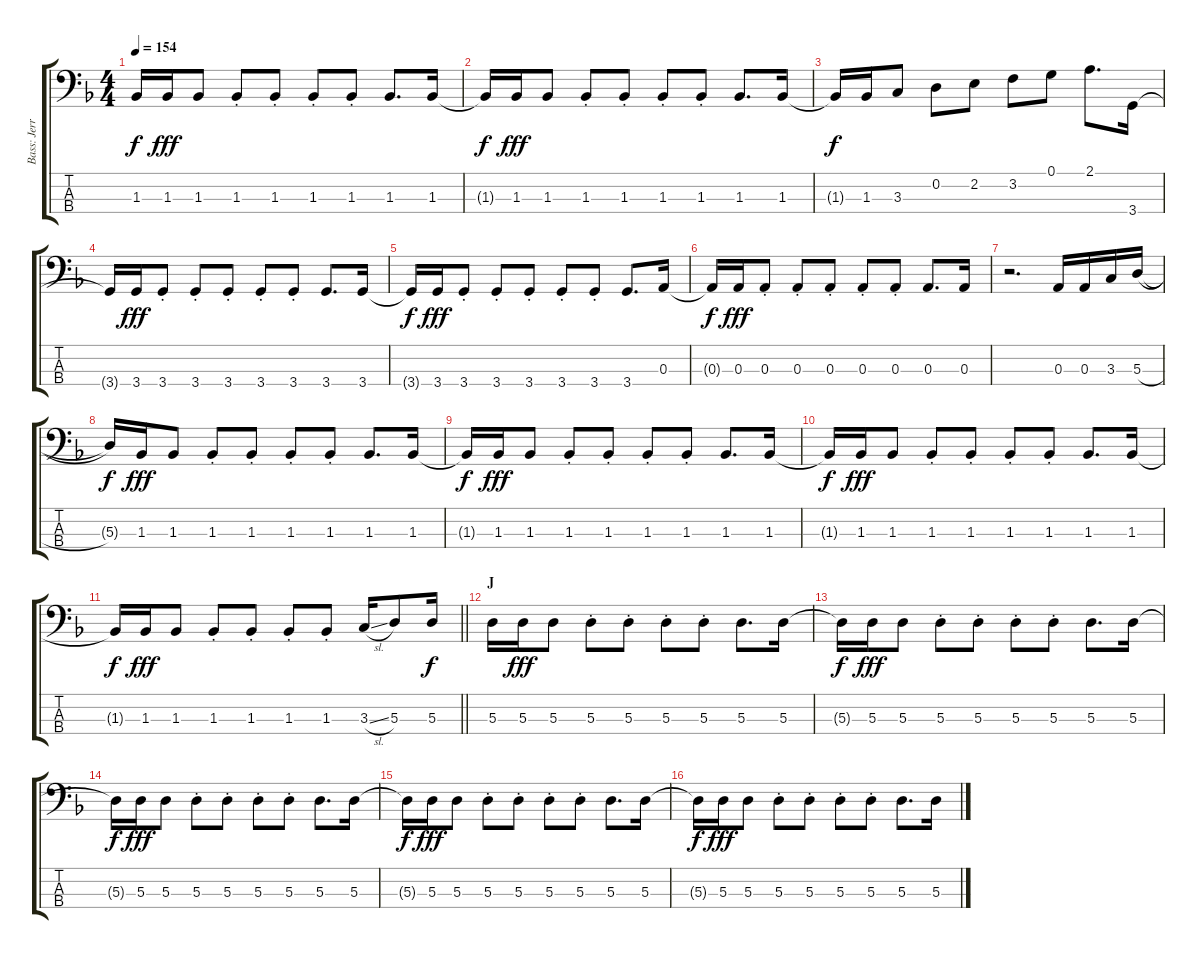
\track ("Bass: Jerry" "Bass: Jerr") {instrument electricbassfinger}
\staff {score tabs}
\tuning (G2 D2 A1 E1) {hide}
\ts (4 4)
\tempo 154
\clef f4
\ks f
1.3{t}.16{dy f} 1.3.16{dy fff} 1.3.8 1.3{st}.8 1.3{st}.8 1.3{st}.8 1.3{st}.8 1.3.8{d} 1.3.16 |
1.3{t}.16{dy f} 1.3.16{dy fff} 1.3.8 1.3{st}.8 1.3{st}.8 1.3{st}.8 1.3{st}.8 1.3.8{d} 1.3.16 |
1.3{t}.16{dy f} 1.3.16 3.3.8 0.2.8 2.2.8 3.2.8 0.1.8 2.1.8{d} 3.4.16 |
3.4{t}.16 3.4.16{dy fff} 3.4{st}.8 3.4{st}.8 3.4{st}.8 3.4{st}.8 3.4{st}.8 3.4.8{d} 3.4.16 |
3.4{t}.16{dy f} 3.4.16{dy fff} 3.4{st}.8 3.4{st}.8 3.4{st}.8 3.4{st}.8 3.4{st}.8 3.4.8{d} 0.3.16 |
0.3{t}.16{dy f} 0.3.16{dy fff} 0.3{st}.8 0.3{st}.8 0.3{st}.8 0.3{st}.8 0.3{st}.8 0.3.8{d} 0.3.16 |
r.2{d} 0.3.16 0.3.16 3.3.16 5.3{h}.16 |
5.3{t}.16{dy f} 1.3.16{dy fff} 1.3.8 1.3{st}.8 1.3{st}.8 1.3{st}.8 1.3{st}.8 1.3.8{d} 1.3.16 |
1.3{t}.16{dy f} 1.3.16{dy fff} 1.3.8 1.3{st}.8 1.3{st}.8 1.3{st}.8 1.3{st}.8 1.3.8{d} 1.3.16 |
1.3{t}.16{dy f} 1.3.16{dy fff} 1.3.8 1.3{st}.8 1.3{st}.8 1.3{st}.8 1.3{st}.8 1.3.8{d} 1.3.16 |
\barLineRight lightlight
1.3{t}.16{dy f} 1.3.16{dy fff} 1.3.8 1.3{st}.8 1.3{st}.8 1.3{st}.8 1.3{st}.8 3.3{sl}.16 5.3.8 5.3.16{dy f} |
\section ("" "J")
5.3.16 5.3.16{dy fff} 5.3.8 5.3{st}.8 5.3{st}.8 5.3{st}.8 5.3{st}.8 5.3.8{d} 5.3.16 |
5.3{t}.16{dy f} 5.3.16{dy fff} 5.3.8 5.3{st}.8 5.3{st}.8 5.3{st}.8 5.3{st}.8 5.3.8{d} 5.3.16 |
5.3{t}.16{dy f} 5.3.16{dy fff} 5.3.8 5.3{st}.8 5.3{st}.8 5.3{st}.8 5.3{st}.8 5.3.8{d} 5.3.16 |
5.3{t}.16{dy f} 5.3.16{dy fff} 5.3.8 5.3{st}.8 5.3{st}.8 5.3{st}.8 5.3{st}.8 5.3.8{d} 5.3.16 |
5.3{t}.16{dy f} 5.3.16{dy fff} 5.3.8 5.3{st}.8 5.3{st}.8 5.3{st}.8 5.3{st}.8 5.3.8{d} 5.3.16
